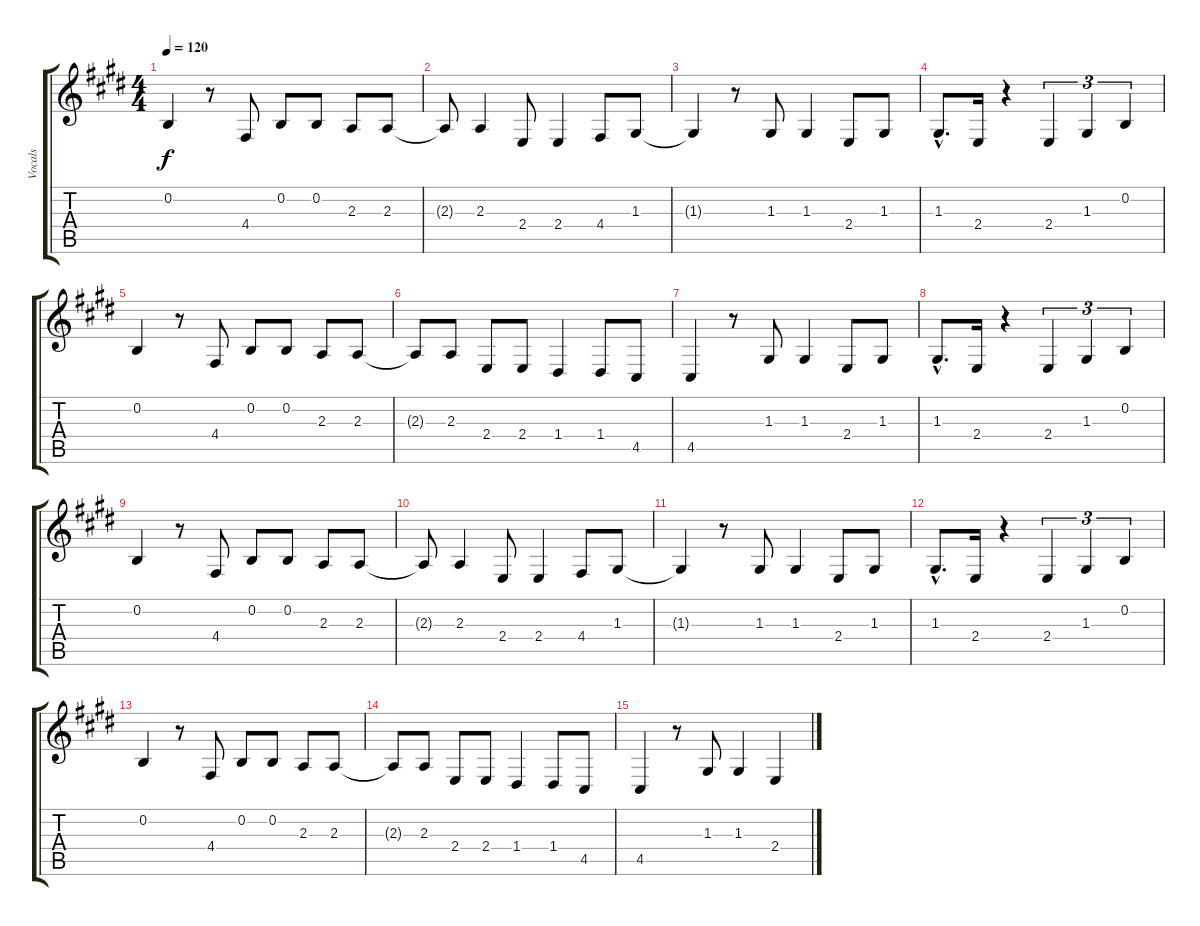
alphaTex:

\track ("Vocals" "Vocals") {instrument lead6voice}
\staff {score tabs}
\tuning (E4 B3 G3 D3 A2 E2) {hide}
\ts (4 4)
\tempo 120
\clef g2
\ks e
0.2.4{dy f} r.8 4.4.8 0.2.8 0.2.8 2.3.8 2.3.8 |
2.3{t}.8 2.3.4 2.4.8 2.4.4 4.4.8 1.3.8 |
1.3{t}.4 r.8 1.3.8 1.3.4 2.4.8 1.3.8 |
1.3{hac}.8{d} 2.4.16 r.4 2.4.4{tu (3 2)} 1.3.4{tu (3 2)} 0.2.4{tu (3 2)} |
0.2.4 r.8 4.4.8 0.2.8 0.2.8 2.3.8 2.3.8 |
2.3{t}.8 2.3.8 2.4.8 2.4.8 1.4.4 1.4.8 4.5.8 |
4.5.4 r.8 1.3.8 1.3.4 2.4.8 1.3.8 |
1.3{hac}.8{d} 2.4.16 r.4 2.4.4{tu (3 2)} 1.3.4{tu (3 2)} 0.2.4{tu (3 2)} |
0.2.4 r.8 4.4.8 0.2.8 0.2.8 2.3.8 2.3.8 |
2.3{t}.8 2.3.4 2.4.8 2.4.4 4.4.8 1.3.8 |
1.3{t}.4 r.8 1.3.8 1.3.4 2.4.8 1.3.8 |
1.3{hac}.8{d} 2.4.16 r.4 2.4.4{tu (3 2)} 1.3.4{tu (3 2)} 0.2.4{tu (3 2)} |
0.2.4 r.8 4.4.8 0.2.8 0.2.8 2.3.8 2.3.8 |
2.3{t}.8 2.3.8 2.4.8 2.4.8 1.4.4 1.4.8 4.5.8 |
4.5.4 r.8 1.3.8 1.3.4 2.4.4
